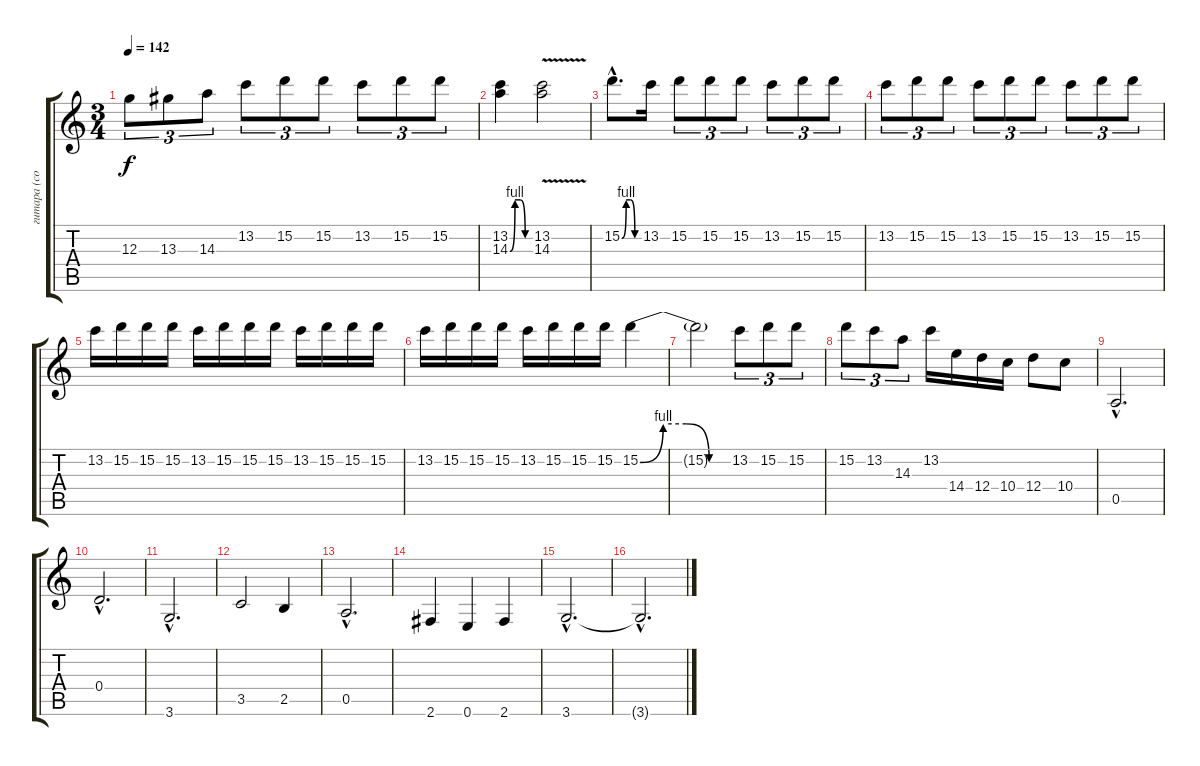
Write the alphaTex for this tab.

\track ("гитара (соло)" "гитара (со") {instrument overdrivenguitar}
\staff {score tabs}
\tuning (E4 B3 G3 D3 A2 E2) {hide}
\ts (3 4)
\tempo 142
\clef g2
\ks c
12.3.8{tu (3 2) dy f} 13.3.8{tu (3 2)} 14.3.8{tu (3 2)} 13.2.8{tu (3 2)} 15.2.8{tu (3 2)} 15.2.8{tu (3 2)} 13.2.8{tu (3 2)} 15.2.8{tu (3 2)} 15.2.8{tu (3 2)} |
(13.2 14.3{be (custom 0 0 15 4 30 4 45 0 60 0)}).4 (13.2{v} 14.3{v}).2 |
15.2{be (custom 0 0 15 4 30 4 45 0 60 0) hac}.8{d} 13.2.16 15.2.8{tu (3 2)} 15.2.8{tu (3 2)} 15.2.8{tu (3 2)} 13.2.8{tu (3 2)} 15.2.8{tu (3 2)} 15.2.8{tu (3 2)} |
13.2.8{tu (3 2)} 15.2.8{tu (3 2)} 15.2.8{tu (3 2)} 13.2.8{tu (3 2)} 15.2.8{tu (3 2)} 15.2.8{tu (3 2)} 13.2.8{tu (3 2)} 15.2.8{tu (3 2)} 15.2.8{tu (3 2)} |
13.2.16 15.2.16 15.2.16 15.2.16 13.2.16 15.2.16 15.2.16 15.2.16 13.2.16 15.2.16 15.2.16 15.2.16 |
13.2.16 15.2.16 15.2.16 15.2.16 13.2.16 15.2.16 15.2.16 15.2.16 15.2{be (custom 0 0 15 4 30 4 45 0 60 0)}.4 |
15.2{t}.2 13.2.8{tu (3 2)} 15.2.8{tu (3 2)} 15.2.8{tu (3 2)} |
15.2.8{tu (3 2)} 13.2.8{tu (3 2)} 14.3.8{tu (3 2)} 13.2.16 14.4.16 12.4.16 10.4.16 12.4.8 10.4.8 |
0.5{hac}.2{d} |
0.4{hac}.2{d} |
3.6{hac}.2{d} |
3.5.2 2.5.4 |
0.5{hac}.2{d} |
2.6.4 0.6.4 2.6.4 |
3.6{hac}.2{d} |
3.6{hac t}.2{d}
